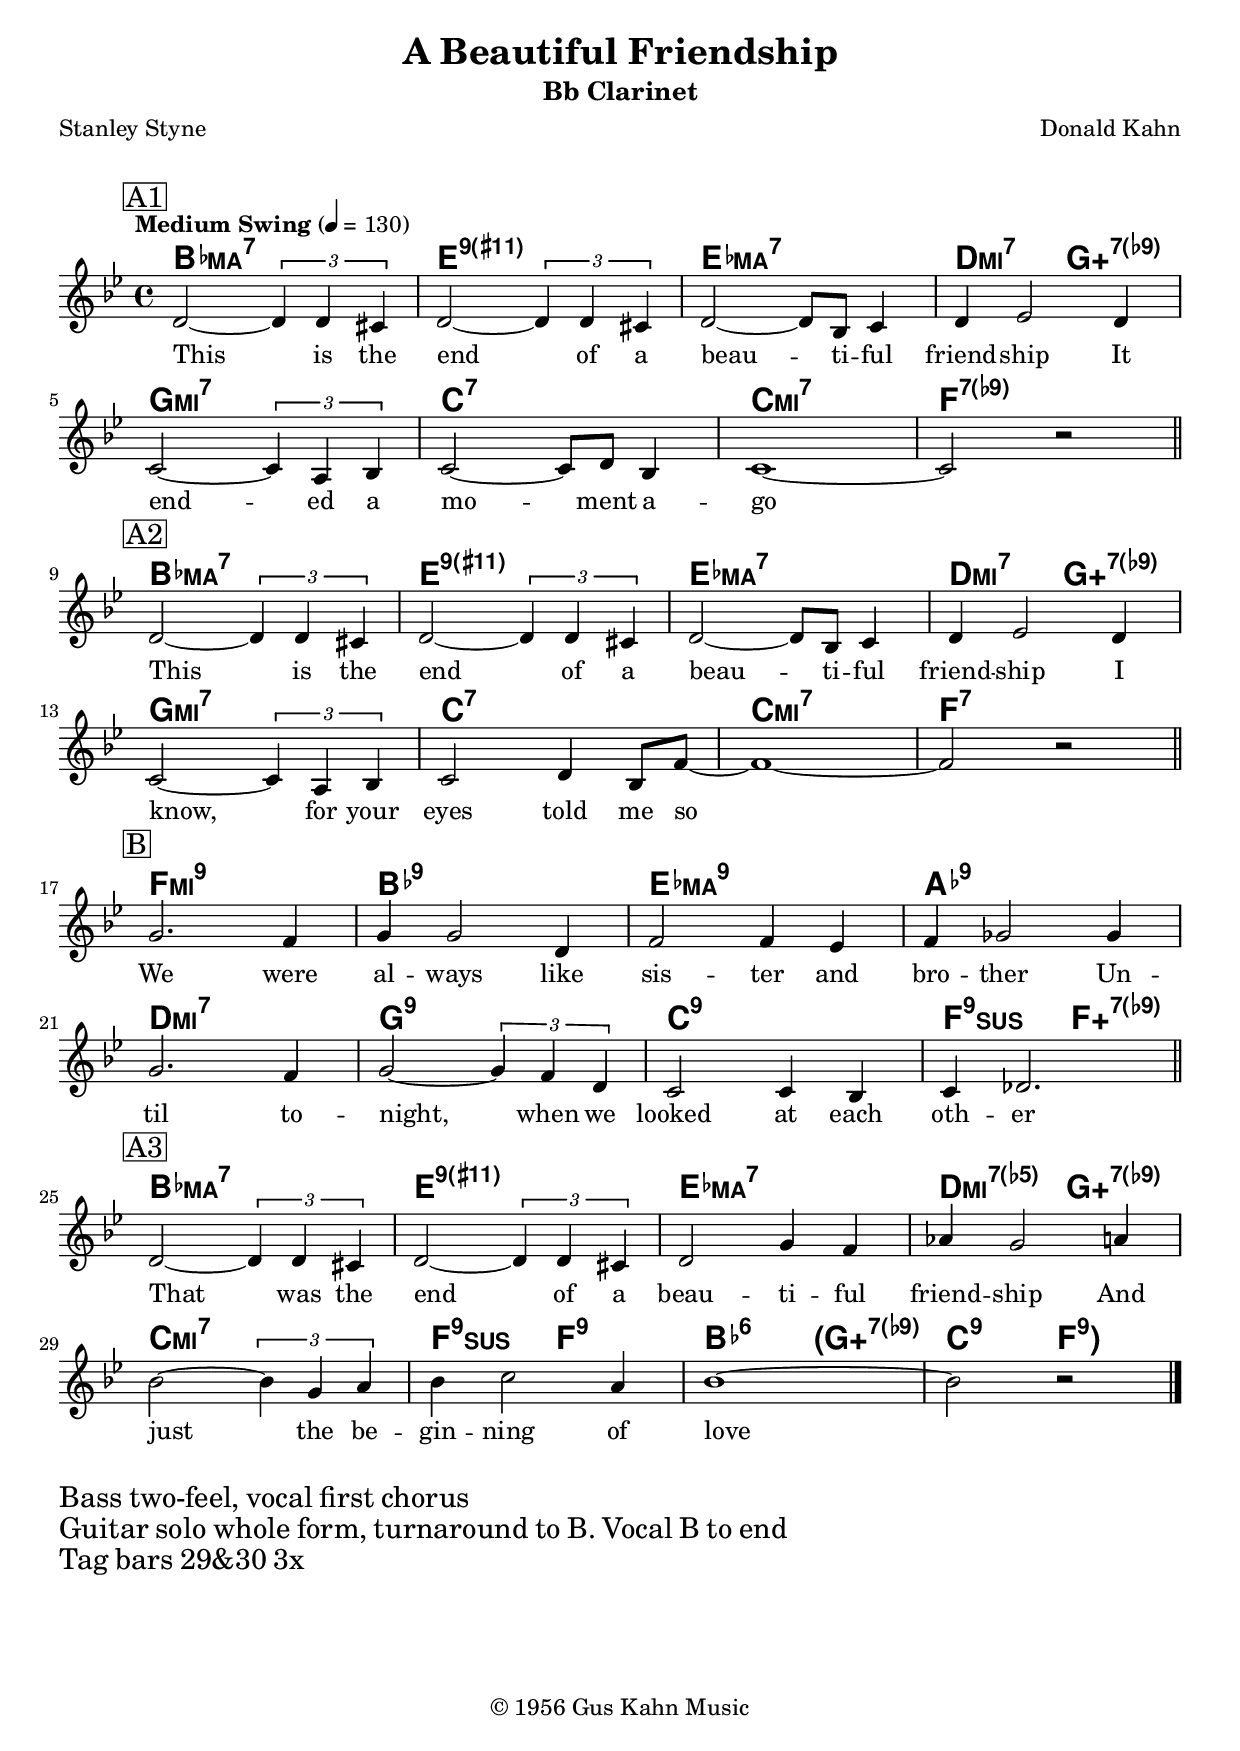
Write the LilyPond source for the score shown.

\version "2.24.0"

\include "english.ly"

instrument = "Bb Clarinet"
whatKey = bf,
whatClef = "treble"

%% -*- Mode: LilyPond -*-

\include "lead-sheets.ily"

\header {
  title = "A Beautiful Friendship"
  subtitle = \instrument
  poet = "Stanley Styne"
  composer = "Donald Kahn"
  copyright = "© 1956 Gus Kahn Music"
}

refrainLyrics = \lyricmode {
This is the end of a beau -- ti -- ful friend -- ship
It end -- ed a mo -- ment a -- go
This is the end of a beau -- ti -- ful friend -- ship
I know, for your eyes told me so
We were al -- ways like sis -- ter and bro -- ther
Un -- til to -- night, when we looked at each oth -- er
That was the end of a beau -- ti -- ful friend -- ship
And just the be -- gin -- ning of love
}

refrainChords = \chordmode {

  c1:maj7 gf1:9.11+ f1:maj7 e2:m7 a2:7.9-.5+
  a1:m7 d1:7 d1:m7 g1:7.9-
  
  c1:maj7 gf1:9.11+ f1:maj7 e2:m7 a2:7.9-.5+
  a1:m7 d1:7 d1:m7 g1:7

  g1:m9 c1:9 f1:maj9 bf1:9
  e1:m7 a1:9 d1:9 g2:sus9 g2:7.9-.5+
  
  c1:maj7 gf1:9.11+ f1:maj7 e2:m7.5- a2:7.9-.5+
  d1:m7 g2:sus9 g2:9

  c2:6
  
  \chordOpenParen{ a2:7.9-.5+ }
  d2:9
  \chordCloseParen{ g2:9 }
}

refrainKey = c

refrainMelody = \relative c' {
  \time 4/4
  \key \refrainKey \major
  \clef \whatClef
  \tempo "Medium Swing" 4 = 130

  \mark \markup{ \box A1 }
  
  e2~ \tuplet 3/2 { e4 e4 ds4 } | e2~ \tuplet 3/2 { e4 e4 ds4 } | e2~ e8 c8 d4 | e4 f2 e4 |
  \break
  d2~ \tuplet 3/2 { d4 b4 c4 } | d2~ d8 e8 c4 | d1~ | d2 r2 |

  \bar "||"
  \break


  \mark \markup{ \box A2 }

  e2~ \tuplet 3/2 { e4 e4 ds4 } | e2~ \tuplet 3/2 { e4 e4 ds4 } | e2~ e8 c8 d4 | e4 f2 e4 |
  \break
  d2~ \tuplet 3/2 { d4 b4 c4 } | d2 e4 c8 g'8~ | g1~ | g2 r2 |

  \bar "||"
  \break
  
  \mark \markup{ \box B }
  
  a2. g4 | a4 a2 e4 | g2 g4 f4 | g4 af2 af4 |
  a2. g4 | a2~ \tuplet 3/2 { a4 g4 e4 } | d2 d4 c4 | d4 ef2. |


  \bar "||"
  \break

  \mark \markup{ \box A3 }

  e2~ \tuplet 3/2 { e4 e4 ds4 } | e2~ \tuplet 3/2 { e4 e4 ds4 } | e2 a4 g4 | bf4 a2 b4 |
  \break
  c2~ \tuplet 3/2 { c4 a4 b4 } | c4 d2 b4 | c1~ | c2 r2 |

  \bar "|."
}

\include "paper.ily"

\markup {
  \vspace #1
}

\include "refrain.ily"

performanceNotes =
\markup {
  \column {
    \line { \huge { Bass two-feel, vocal first chorus } }
    \line { \huge { Guitar solo whole form, turnaround to B. Vocal B to end } }
    \line { \huge { Tag bars 29&30 3x } }
  } }

\include "notes.ily"

